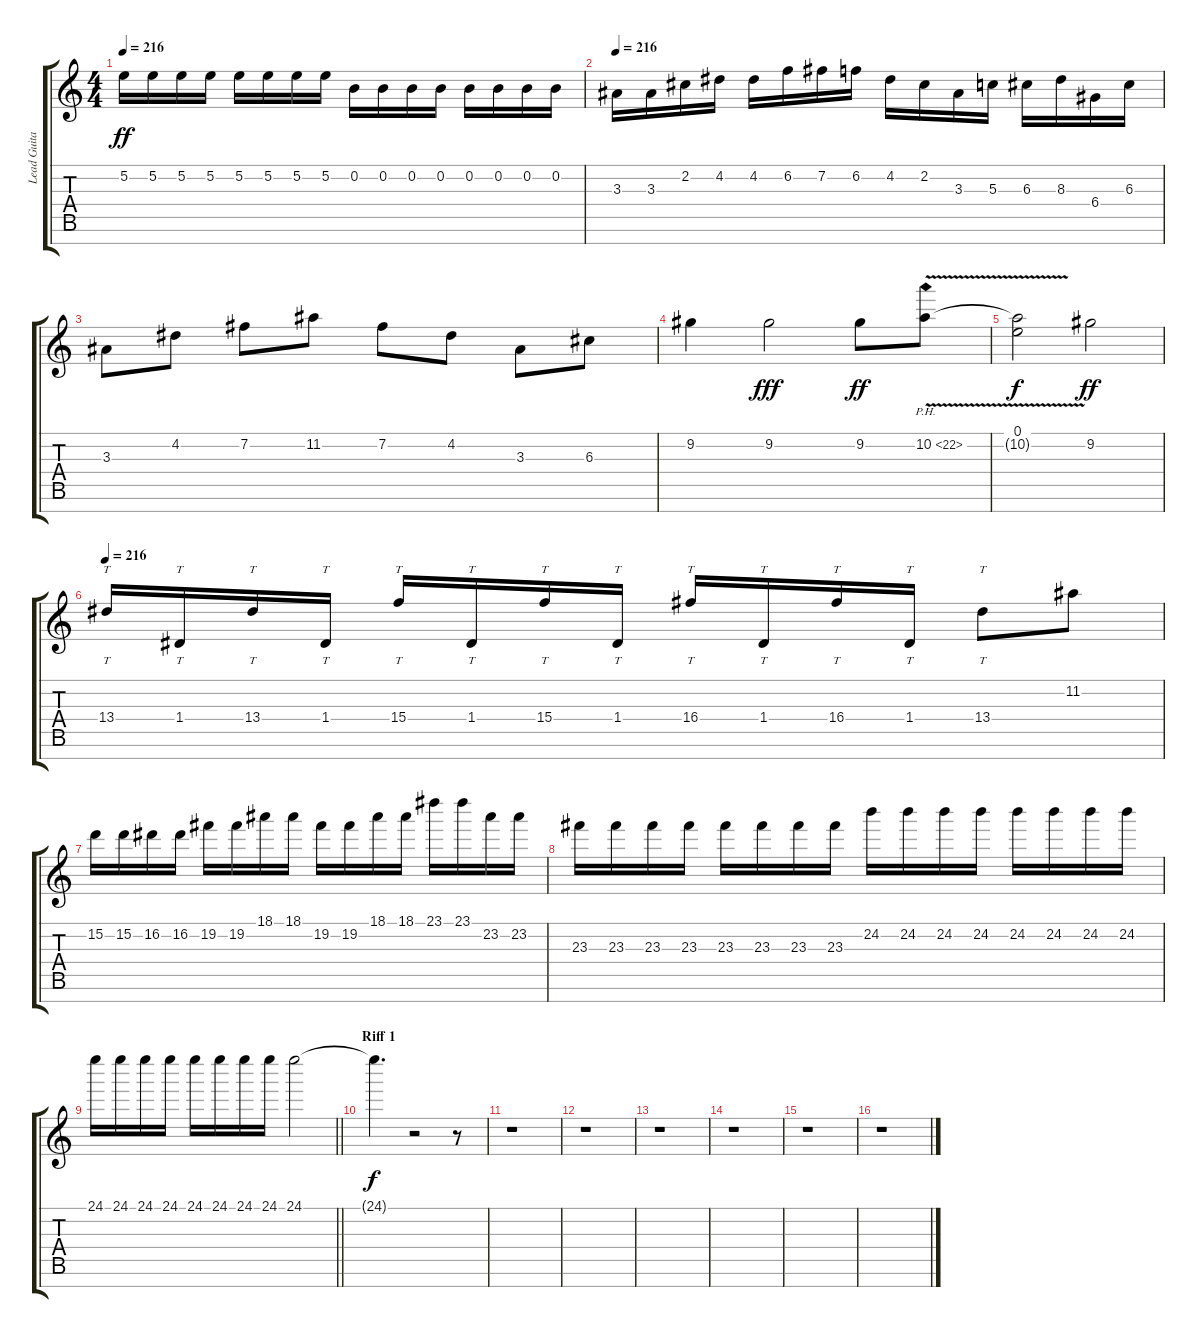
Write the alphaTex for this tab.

\track ("Lead Guitar" "Lead Guita") {instrument distortionguitar}
\staff {score tabs}
\tuning (E4 B3 G3 D3 A2 E2 B1) {hide}
\ts (4 4)
\tempo 216
\clef g2
\ks c
5.2.16{dy ff} 5.2.16 5.2.16 5.2.16 5.2.16 5.2.16 5.2.16 5.2.16 0.2.16 0.2.16 0.2.16 0.2.16 0.2.16 0.2.16 0.2.16 0.2.16 |
\tempo 216
3.3.16 3.3.16 2.2.16 4.2.16 4.2.16 6.2.16 7.2.16 6.2.16 4.2.16 2.2.16 3.3.16 5.3.16 6.3.16 8.3.16 6.4.16 6.3.16 |
3.3.8 4.2.8 7.2.8 11.2.8 7.2.8 4.2.8 3.3.8 6.3.8 |
9.2.4 9.2.2{dy fff} 9.2.8{dy ff} 10.2{ph 12 v}.8 |
(0.1 10.2{t}).2{dy f} 9.2.2{dy ff} |
\tempo 216
13.4.16{tt} 1.4.16{tt} 13.4.16{tt} 1.4.16{tt} 15.4.16{tt} 1.4.16{tt} 15.4.16{tt} 1.4.16{tt} 16.4.16{tt} 1.4.16{tt} 16.4.16{tt} 1.4.16{tt} 13.4.8{tt} 11.2.8 |
15.2.16 15.2.16 16.2.16 16.2.16 19.2.16 19.2.16 18.1.16 18.1.16 19.2.16 19.2.16 18.1.16 18.1.16 23.1.16 23.1.16 23.2.16 23.2.16 |
23.3.16 23.3.16 23.3.16 23.3.16 23.3.16 23.3.16 23.3.16 23.3.16 24.2.16 24.2.16 24.2.16 24.2.16 24.2.16 24.2.16 24.2.16 24.2.16 |
\barLineRight lightlight
24.1.16 24.1.16 24.1.16 24.1.16 24.1.16 24.1.16 24.1.16 24.1.16 24.1.2 |
\section ("" "Riff 1")
24.1{t}.4{d dy f} r.2 r.8 |
r.1 |
r.1 |
r.1 |
r.1 |
r.1 |
r.1
